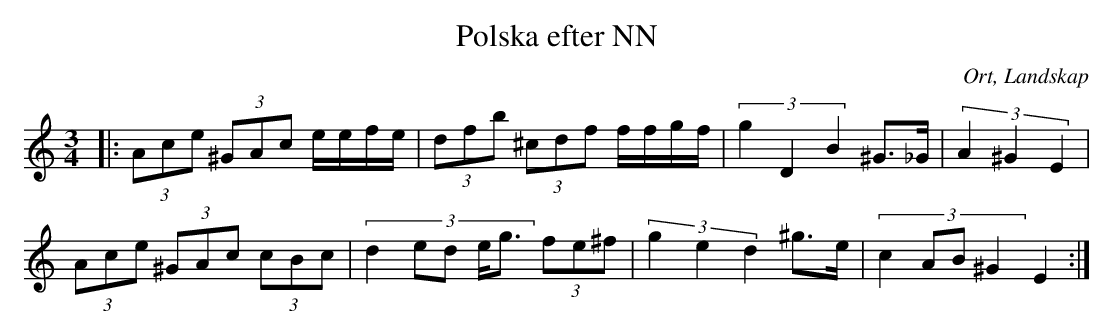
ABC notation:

X:1
T:Polska efter NN
O:Ort, Landskap
M:3/4
L:1/8
K:C
|: (3 Ace (3^GAc e/e/f/e/| (3 dfb (3^cdf f/f/g/f/|(3:2:3 g2 D2 B2 ^G>_G|(3:2:3  2 A2 ^G2 E2|
(3 Ace (3^GAc (3cBc| (3:2:5 d2 ed e<g (3fe^f|(3:2:3 g2 e2 d2 ^g>e|(3:2:4 c2 AB ^G2 E2:|
